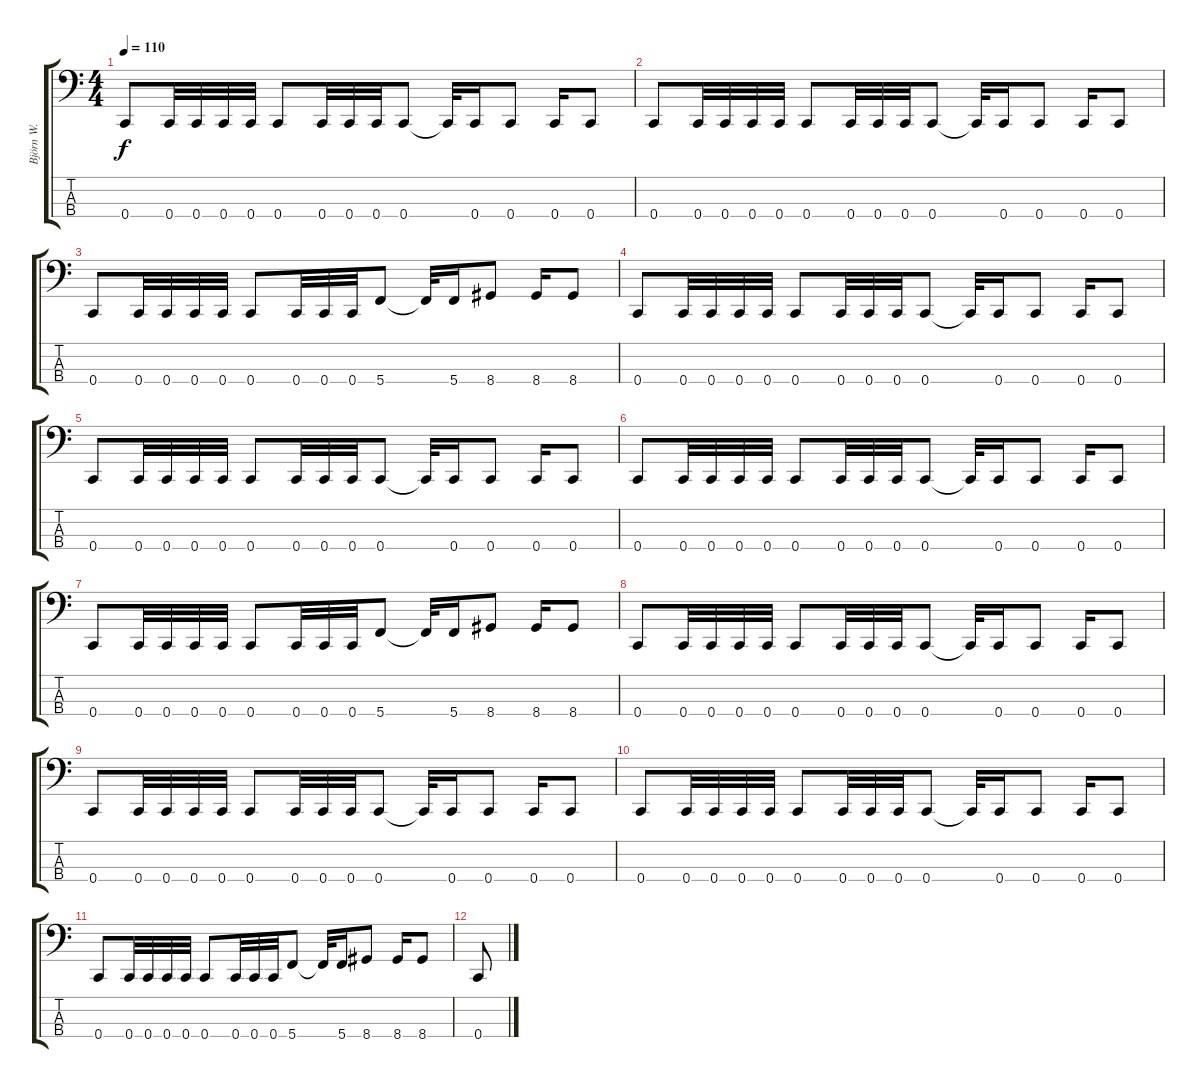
\track ("Björn W." "Björn W.") {instrument electricbasspick}
\staff {score tabs}
\tuning (F2 C2 G1 C1) {hide}
\ts (4 4)
\tempo 110
\clef f4
\ks c
0.4.8{dy f} 0.4.32 0.4.32 0.4.32 0.4.32 0.4.8 0.4.32 0.4.32 0.4.32 0.4.8 0.4{t}.32 0.4.16 0.4.8 0.4.16 0.4.8 |
0.4.8 0.4.32 0.4.32 0.4.32 0.4.32 0.4.8 0.4.32 0.4.32 0.4.32 0.4.8 0.4{t}.32 0.4.16 0.4.8 0.4.16 0.4.8 |
0.4.8 0.4.32 0.4.32 0.4.32 0.4.32 0.4.8 0.4.32 0.4.32 0.4.32 5.4.8 5.4{t}.32 5.4.16 8.4.8 8.4.16 8.4.8 |
0.4.8 0.4.32 0.4.32 0.4.32 0.4.32 0.4.8 0.4.32 0.4.32 0.4.32 0.4.8 0.4{t}.32 0.4.16 0.4.8 0.4.16 0.4.8 |
0.4.8 0.4.32 0.4.32 0.4.32 0.4.32 0.4.8 0.4.32 0.4.32 0.4.32 0.4.8 0.4{t}.32 0.4.16 0.4.8 0.4.16 0.4.8 |
0.4.8 0.4.32 0.4.32 0.4.32 0.4.32 0.4.8 0.4.32 0.4.32 0.4.32 0.4.8 0.4{t}.32 0.4.16 0.4.8 0.4.16 0.4.8 |
0.4.8 0.4.32 0.4.32 0.4.32 0.4.32 0.4.8 0.4.32 0.4.32 0.4.32 5.4.8 5.4{t}.32 5.4.16 8.4.8 8.4.16 8.4.8 |
0.4.8 0.4.32 0.4.32 0.4.32 0.4.32 0.4.8 0.4.32 0.4.32 0.4.32 0.4.8 0.4{t}.32 0.4.16 0.4.8 0.4.16 0.4.8 |
0.4.8 0.4.32 0.4.32 0.4.32 0.4.32 0.4.8 0.4.32 0.4.32 0.4.32 0.4.8 0.4{t}.32 0.4.16 0.4.8 0.4.16 0.4.8 |
0.4.8 0.4.32 0.4.32 0.4.32 0.4.32 0.4.8 0.4.32 0.4.32 0.4.32 0.4.8 0.4{t}.32 0.4.16 0.4.8 0.4.16 0.4.8 |
0.4.8 0.4.32 0.4.32 0.4.32 0.4.32 0.4.8 0.4.32 0.4.32 0.4.32 5.4.8 5.4{t}.32 5.4.16 8.4.8 8.4.16 8.4.8 |
0.4.8
